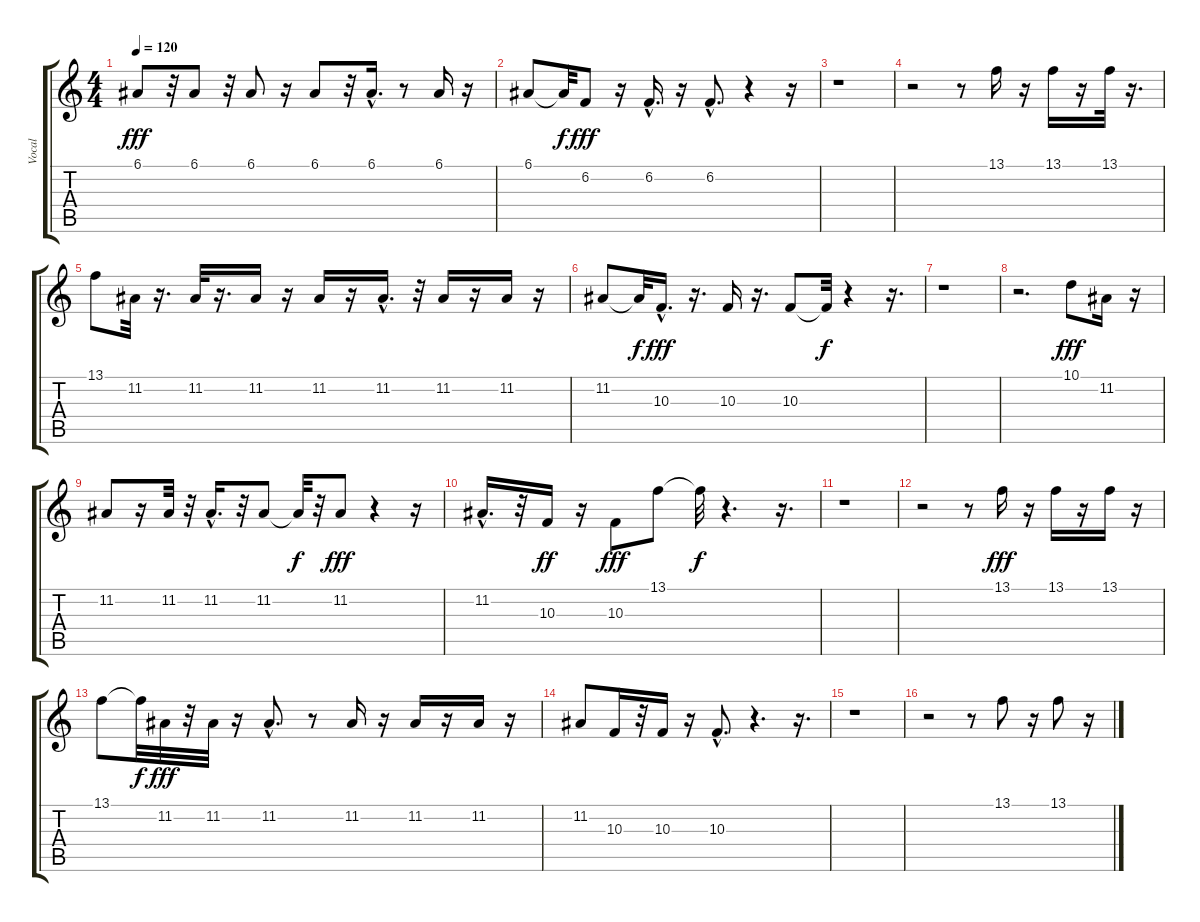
\track ("Vocal" "Vocal") {instrument clarinet}
\staff {score tabs}
\tuning (E4 B3 G3 D3 A2 E2) {hide}
\ts (4 4)
\tempo 120
\clef g2
\ks c
6.1.8{dy fff} r.32 6.1.8 r.32 6.1.8 r.16 6.1.8 r.32 6.1{hac}.16{d} r.8 6.1.16 r.16 |
6.1.8 6.1{t}.32{dy f} 6.2.8{dy fff} r.16 6.2{hac}.16{d} r.16 6.2{hac}.8{d} r.4 r.16 |
r.1 |
r.2 r.8 13.1.16 r.16 13.1.16 r.16 13.1.32 r.16{d} |
13.1.8 11.2.32 r.16{d} 11.2.32 r.16{d} 11.2.16 r.16 11.2.16 r.16 11.2{hac}.16{d} r.32 11.2.16 r.16 11.2.16 r.16 |
11.2.8 11.2{t}.32{dy f} 10.3{hac}.16{d dy fff} r.16{d} 10.3.16 r.16{d} 10.3.8 10.3{t}.32{dy f} r.4 r.16{d} |
r.1 |
r.2{d} 10.1.8{dy fff} 11.2.16 r.16 |
11.2.8 r.16 11.2.32 r.32 11.2{hac}.16{d} r.32 11.2.8 11.2{t}.32{dy f} r.32 11.2.8{dy fff} r.4 r.16 |
11.2{hac}.16{d} r.32 10.3.16{dy ff} r.16 10.3.8{dy fff} 13.1.8 13.1{t}.32{dy f} r.4{d} r.16{d} |
r.1 |
r.2 r.8 13.1.16{dy fff} r.16 13.1.16 r.16 13.1.16 r.16 |
13.1.8 13.1{t}.32{dy f} 11.2.32{dy fff} r.32 11.2.32 r.16 11.2{hac}.8{d} r.8 11.2.16 r.16 11.2.16 r.16 11.2.16 r.16 |
11.2.8 10.3.16 r.32 10.3.16 r.16 10.3{hac}.8{d} r.4{d} r.16{d} |
r.1 |
r.2 r.8 13.1.8 r.16 13.1.8 r.16
